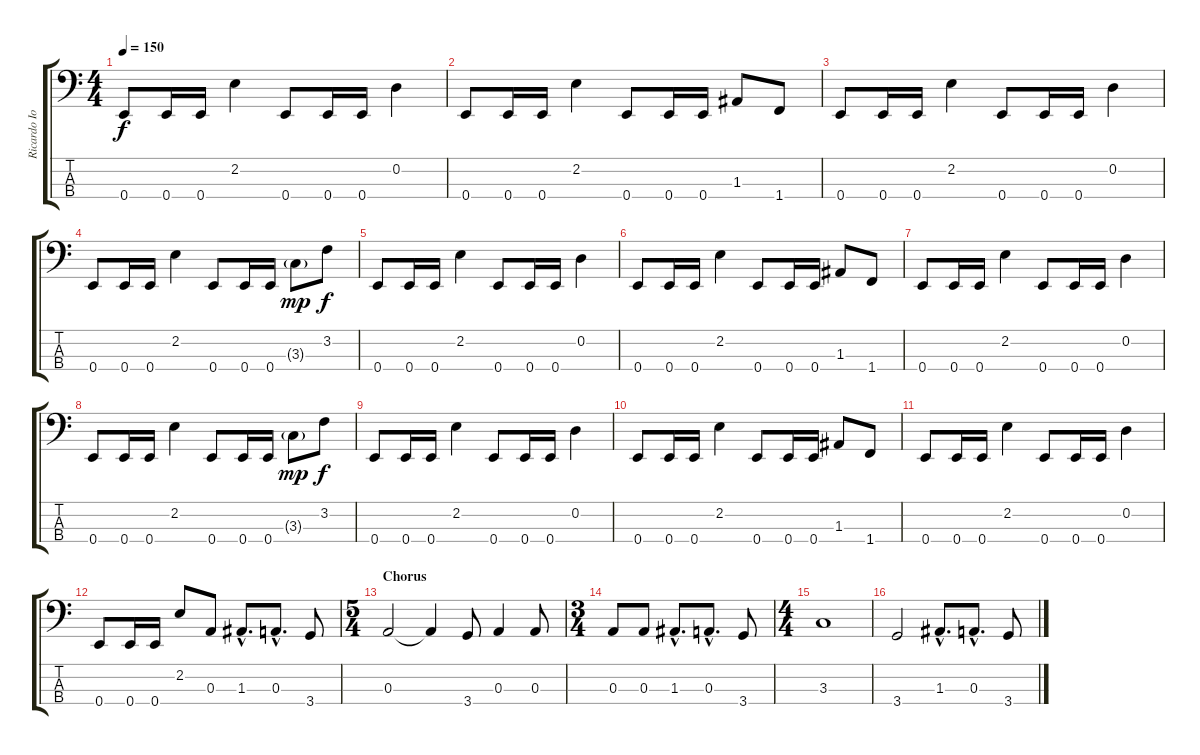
\track ("Ricardo Iorio" "Ricardo Io") {instrument electricbassfinger}
\staff {score tabs}
\tuning (G2 D2 A1 E1) {hide}
\ts (4 4)
\tempo 150
\clef f4
\ks c
0.4.8{dy f} 0.4.16 0.4.16 2.2.4 0.4.8 0.4.16 0.4.16 0.2.4 |
0.4.8 0.4.16 0.4.16 2.2.4 0.4.8 0.4.16 0.4.16 1.3.8 1.4.8 |
0.4.8 0.4.16 0.4.16 2.2.4 0.4.8 0.4.16 0.4.16 0.2.4 |
0.4.8 0.4.16 0.4.16 2.2.4 0.4.8 0.4.16 0.4.16 3.3{g}.8{dy mp} 3.2.8{dy f} |
0.4.8 0.4.16 0.4.16 2.2.4 0.4.8 0.4.16 0.4.16 0.2.4 |
0.4.8 0.4.16 0.4.16 2.2.4 0.4.8 0.4.16 0.4.16 1.3.8 1.4.8 |
0.4.8 0.4.16 0.4.16 2.2.4 0.4.8 0.4.16 0.4.16 0.2.4 |
0.4.8 0.4.16 0.4.16 2.2.4 0.4.8 0.4.16 0.4.16 3.3{g}.8{dy mp} 3.2.8{dy f} |
0.4.8 0.4.16 0.4.16 2.2.4 0.4.8 0.4.16 0.4.16 0.2.4 |
0.4.8 0.4.16 0.4.16 2.2.4 0.4.8 0.4.16 0.4.16 1.3.8 1.4.8 |
0.4.8 0.4.16 0.4.16 2.2.4 0.4.8 0.4.16 0.4.16 0.2.4 |
0.4.8 0.4.16 0.4.16 2.2.8 0.3.8 1.3{hac}.8{d} 0.3{hac}.8{d} 3.4.8 |
\ts (5 4)
\section ("" "Chorus")
0.3.2 0.3{t}.4 3.4.8 0.3.4 0.3.8 |
\ts (3 4)
0.3.8 0.3.8 1.3{hac}.8{d} 0.3{hac}.8{d} 3.4.8 |
\ts (4 4)
3.3.1 |
3.4.2 1.3{hac}.8{d} 0.3{hac}.8{d} 3.4.8
